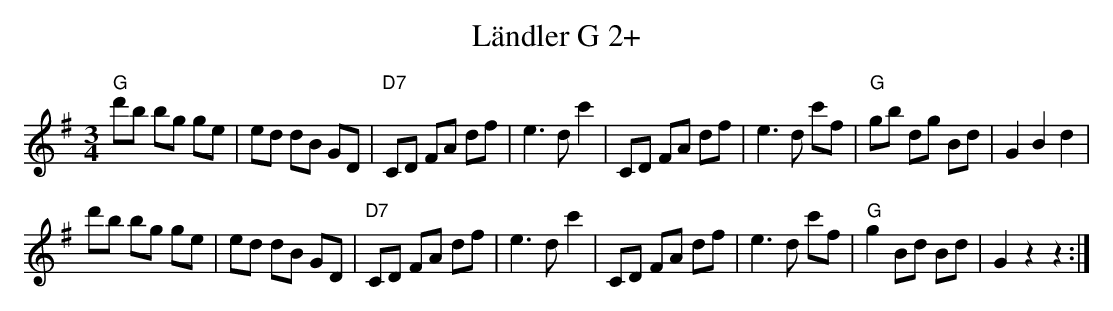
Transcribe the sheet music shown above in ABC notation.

X:1
T:Ländler G 2+
M:3/4
L:1/8
K:Gmaj
"G"d'b bg ge | ed dB GD | "D7"CD FA df | e3d c'2 | CD FA df | e3d c'f | "G"gb dg Bd | G2B2d2 |
d'b bg ge | ed dB GD | "D7"CD FA df | e3d c'2 | CD FA df | e3d c'f | "G"g2 Bd Bd | G2z2z2 :|
